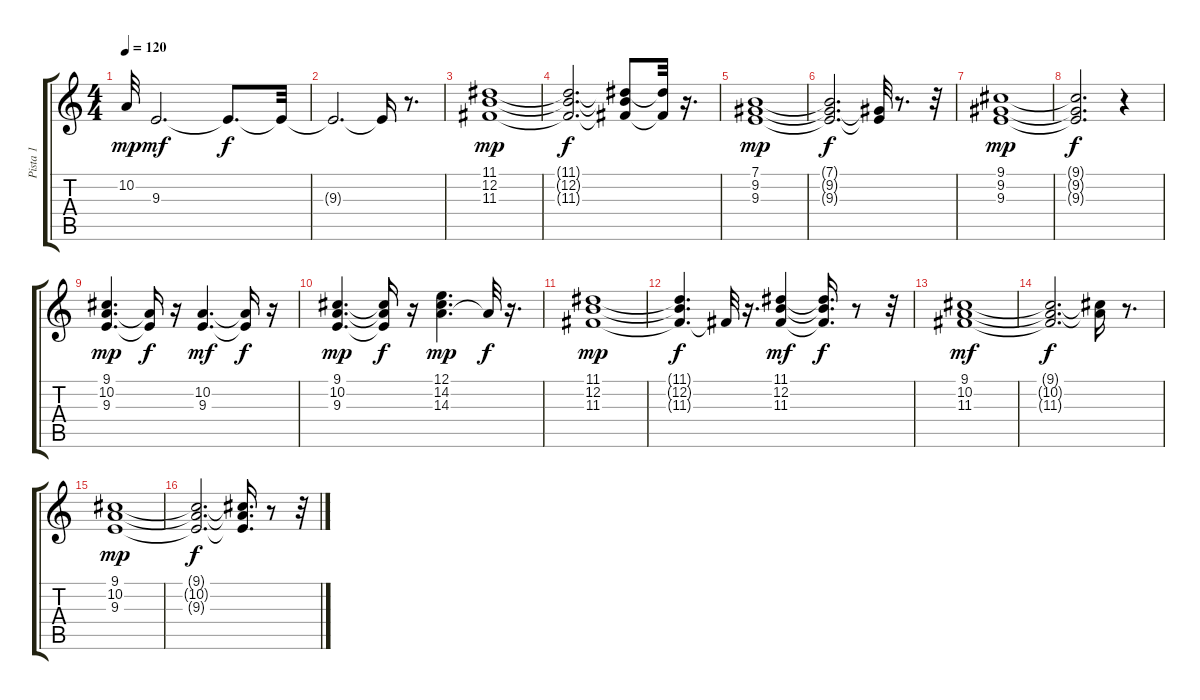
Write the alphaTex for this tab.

\track ("Pista 1" "Pista 1") {instrument electricpiano1}
\staff {score tabs}
\tuning (E4 B3 G3 D3 A2 E2) {hide}
\ts (4 4)
\tempo 120
\clef g2
\ks c
10.2.32{dy mp} 9.3.2{d dy mf} 9.3{t}.8{d dy f} 9.3{t}.32 |
9.3{t}.2{d} 9.3{t}.16 r.8{d} |
(11.1 12.2 11.3).1{dy mp} |
(11.1{t} 12.2{t} 11.3{t}).2{d dy f} (11.1{t} 12.2{t} 11.3{t}).8 (11.1{t} 11.3{t}).32 r.16{d} |
(7.1 9.2 9.3).1{dy mp} |
(7.1{t} 9.2{t} 9.3{t}).2{d dy f} (9.2{t} 9.3{t}).32 r.8{d} r.32 |
(9.1 9.2 9.3).1{dy mp} |
(9.1{t} 9.2{t} 9.3{t}).2{d dy f} r.4 |
(9.1 10.2 9.3).4{d dy mp} (10.2{t} 9.3{t}).16{dy f} r.16 (10.2 9.3).4{d dy mf} (10.2{t} 9.3{t}).16{dy f} r.16 |
(9.1 10.2 9.3).4{d dy mp} (9.1{t} 10.2{t} 9.3{t}).16{dy f} r.16 (12.1 14.2 14.3).4{d dy mp} 14.3{t}.32{dy f} r.16{d} |
(11.1 12.2 11.3).1{dy mp} |
(11.1{t} 12.2{t} 11.3{t}).4{d dy f} 11.3{t}.32 r.16{d} (11.1 12.2 11.3).4{dy mf} (11.1{t} 12.2{t} 11.3{t}).16{d dy f} r.8 r.32 |
(9.1 10.2 11.3).1{dy mf} |
(9.1{t} 10.2{t} 11.3{t}).2{d dy f} (9.1{t} 10.2{t}).16 r.8{d} |
(9.1 10.2 9.3).1{dy mp} |
(9.1{t} 10.2{t} 9.3{t}).2{d dy f} (9.1{t} 10.2{t} 9.3{t}).16{d} r.8 r.32
